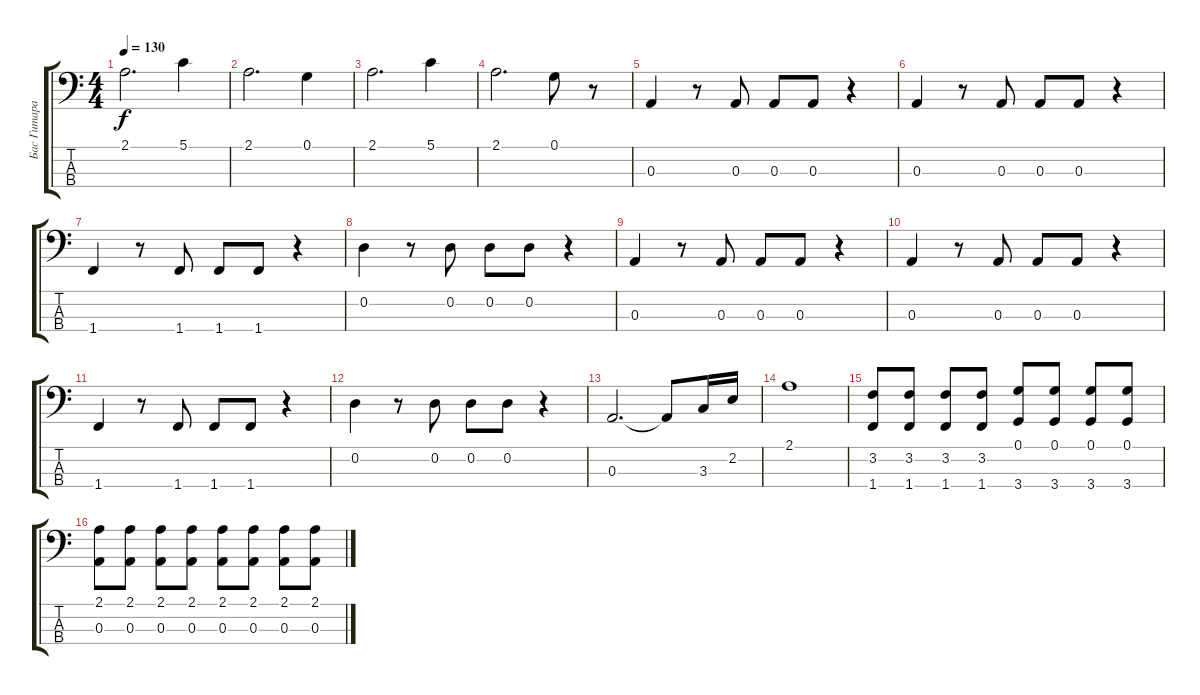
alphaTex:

\track ("Бас Гитара" "Бас Гитара") {instrument fretlessbass}
\staff {score tabs}
\tuning (G2 D2 A1 E1) {hide}
\ts (4 4)
\tempo 130
\clef f4
\ks c
2.1.2{d dy f} 5.1.4 |
2.1.2{d} 0.1.4 |
2.1.2{d} 5.1.4 |
2.1.2{d} 0.1.8 r.8 |
0.3.4 r.8 0.3.8 0.3.8 0.3.8 r.4 |
0.3.4 r.8 0.3.8 0.3.8 0.3.8 r.4 |
1.4.4 r.8 1.4.8 1.4.8 1.4.8 r.4 |
0.2.4 r.8 0.2.8 0.2.8 0.2.8 r.4 |
0.3.4 r.8 0.3.8 0.3.8 0.3.8 r.4 |
0.3.4 r.8 0.3.8 0.3.8 0.3.8 r.4 |
1.4.4 r.8 1.4.8 1.4.8 1.4.8 r.4 |
0.2.4 r.8 0.2.8 0.2.8 0.2.8 r.4 |
0.3.2{d} 0.3{t}.8 3.3.16 2.2.16 |
2.1.1 |
(3.2 1.4).8 (3.2 1.4).8 (3.2 1.4).8 (3.2 1.4).8 (0.1 3.4).8 (0.1 3.4).8 (0.1 3.4).8 (0.1 3.4).8 |
(2.1 0.3).8 (2.1 0.3).8 (2.1 0.3).8 (2.1 0.3).8 (2.1 0.3).8 (2.1 0.3).8 (2.1 0.3).8 (2.1 0.3).8
